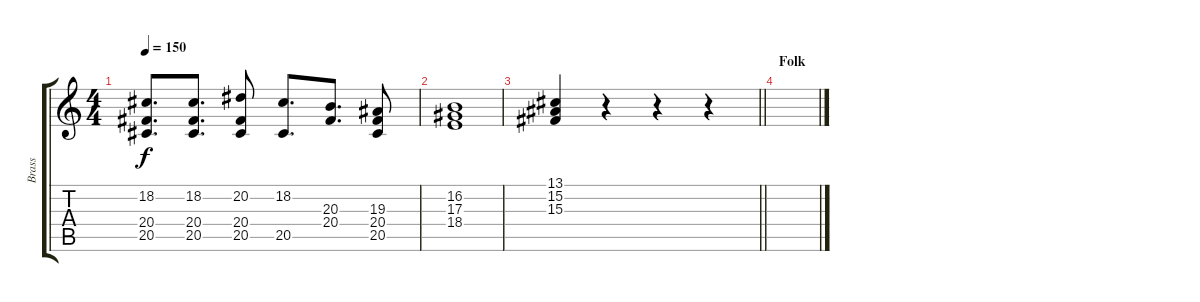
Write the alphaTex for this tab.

\track ("Brass" "Brass") {instrument brasssection}
\staff {score tabs}
\tuning (C4 G3 Eb3 Bb2 F2 C2) {hide}
\ts (4 4)
\tempo 150
\clef g2
\ks c
(18.2 20.4 20.5).8{d dy f} (18.2 20.4 20.5).8{d} (20.2 20.4 20.5).8 (18.2 20.5).8{d} (20.3 20.4).8{d} (19.3 20.4 20.5).8 |
(16.2 17.3 18.4).1 |
\barLineRight lightlight
(13.1 15.2 15.3).4 r.4 r.4 r.4 |
\section ("" "Folk")
